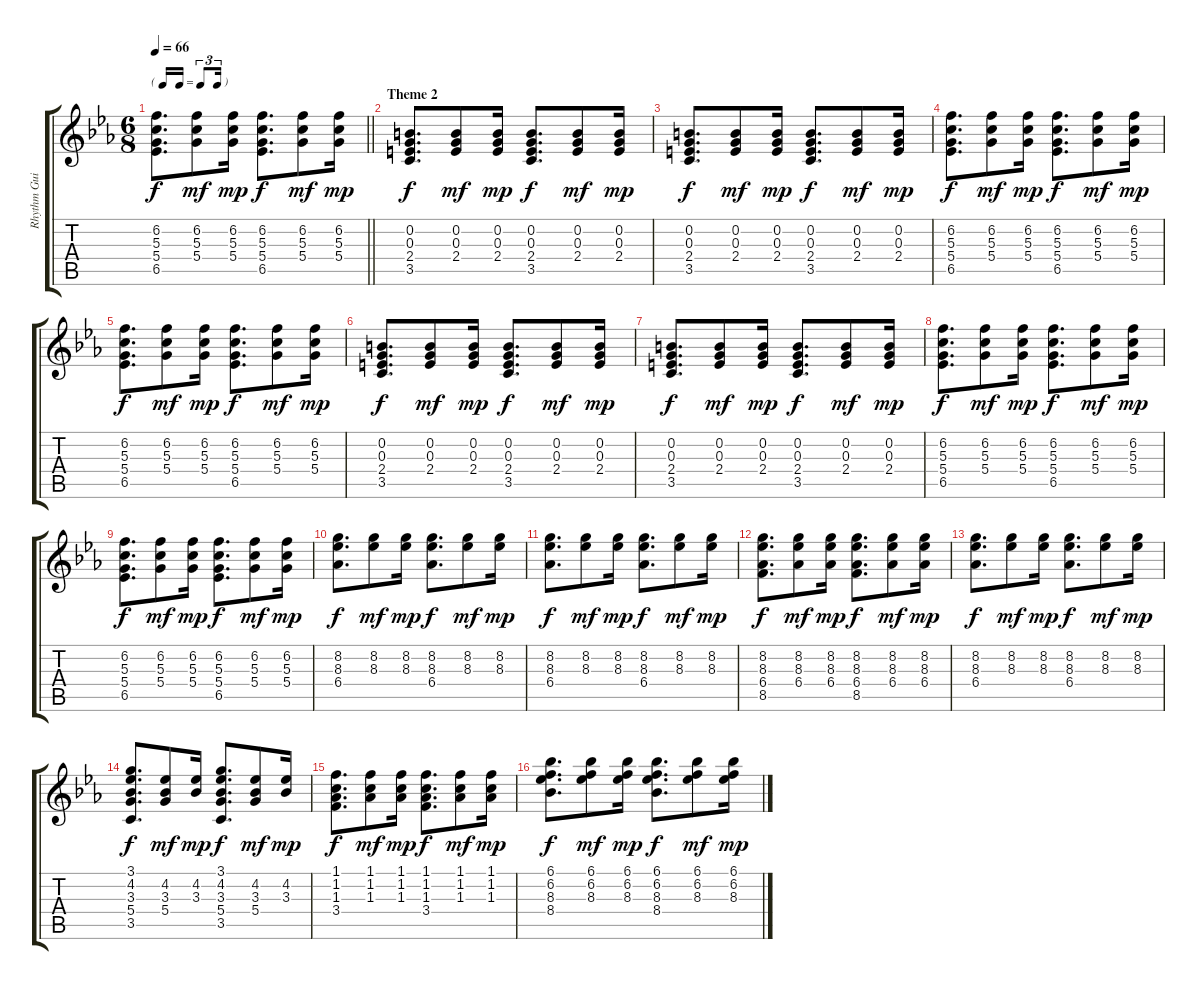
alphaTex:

\track ("Rhythm Guitar" "Rhythm Gui") {instrument acousticguitarsteel}
\staff {score tabs}
\tuning (E4 B3 G3 D3 A2 E2) {hide}
\ts (6 8)
\tf triplet16th
\tempo 66
\clef g2
\barLineRight lightlight
\ks cminor
(6.2 5.3 5.4 6.5).8{d dy f} (6.2 5.3 5.4).8{dy mf} (6.2 5.3 5.4).16{dy mp} (6.2 5.3 5.4 6.5).8{d dy f} (6.2 5.3 5.4).8{dy mf} (6.2 5.3 5.4).16{dy mp} |
\section ("" "Theme 2")
(0.2 0.3 2.4 3.5).8{d dy f} (0.2 0.3 2.4).8{dy mf} (0.2 0.3 2.4).16{dy mp} (0.2 0.3 2.4 3.5).8{d dy f} (0.2 0.3 2.4).8{dy mf} (0.2 0.3 2.4).16{dy mp} |
(0.2 0.3 2.4 3.5).8{d dy f} (0.2 0.3 2.4).8{dy mf} (0.2 0.3 2.4).16{dy mp} (0.2 0.3 2.4 3.5).8{d dy f} (0.2 0.3 2.4).8{dy mf} (0.2 0.3 2.4).16{dy mp} |
(6.2 5.3 5.4 6.5).8{d dy f} (6.2 5.3 5.4).8{dy mf} (6.2 5.3 5.4).16{dy mp} (6.2 5.3 5.4 6.5).8{d dy f} (6.2 5.3 5.4).8{dy mf} (6.2 5.3 5.4).16{dy mp} |
(6.2 5.3 5.4 6.5).8{d dy f} (6.2 5.3 5.4).8{dy mf} (6.2 5.3 5.4).16{dy mp} (6.2 5.3 5.4 6.5).8{d dy f} (6.2 5.3 5.4).8{dy mf} (6.2 5.3 5.4).16{dy mp} |
(0.2 0.3 2.4 3.5).8{d dy f} (0.2 0.3 2.4).8{dy mf} (0.2 0.3 2.4).16{dy mp} (0.2 0.3 2.4 3.5).8{d dy f} (0.2 0.3 2.4).8{dy mf} (0.2 0.3 2.4).16{dy mp} |
(0.2 0.3 2.4 3.5).8{d dy f} (0.2 0.3 2.4).8{dy mf} (0.2 0.3 2.4).16{dy mp} (0.2 0.3 2.4 3.5).8{d dy f} (0.2 0.3 2.4).8{dy mf} (0.2 0.3 2.4).16{dy mp} |
(6.2 5.3 5.4 6.5).8{d dy f} (6.2 5.3 5.4).8{dy mf} (6.2 5.3 5.4).16{dy mp} (6.2 5.3 5.4 6.5).8{d dy f} (6.2 5.3 5.4).8{dy mf} (6.2 5.3 5.4).16{dy mp} |
(6.2 5.3 5.4 6.5).8{d dy f} (6.2 5.3 5.4).8{dy mf} (6.2 5.3 5.4).16{dy mp} (6.2 5.3 5.4 6.5).8{d dy f} (6.2 5.3 5.4).8{dy mf} (6.2 5.3 5.4).16{dy mp} |
(8.2 8.3 6.4).8{d dy f} (8.2 8.3).8{dy mf} (8.2 8.3).16{dy mp} (8.2 8.3 6.4).8{d dy f} (8.2 8.3).8{dy mf} (8.2 8.3).16{dy mp} |
(8.2 8.3 6.4).8{d dy f} (8.2 8.3).8{dy mf} (8.2 8.3).16{dy mp} (8.2 8.3 6.4).8{d dy f} (8.2 8.3).8{dy mf} (8.2 8.3).16{dy mp} |
(8.2 8.3 6.4 8.5).8{d dy f} (8.2 8.3 6.4).8{dy mf} (8.2 8.3 6.4).16{dy mp} (8.2 8.3 6.4 8.5).8{d dy f} (8.2 8.3 6.4).8{dy mf} (8.2 8.3 6.4).16{dy mp} |
(8.2 8.3 6.4).8{d dy f} (8.2 8.3).8{dy mf} (8.2 8.3).16{dy mp} (8.2 8.3 6.4).8{d dy f} (8.2 8.3).8{dy mf} (8.2 8.3).16{dy mp} |
(3.1 4.2 3.3 5.4 3.5).8{d dy f} (4.2 3.3 5.4).8{dy mf} (4.2 3.3).16{dy mp} (3.1 4.2 3.3 5.4 3.5).8{d dy f} (4.2 3.3 5.4).8{dy mf} (4.2 3.3).16{dy mp} |
(1.1 1.2 1.3 3.4).8{d dy f} (1.1 1.2 1.3).8{dy mf} (1.1 1.2 1.3).16{dy mp} (1.1 1.2 1.3 3.4).8{d dy f} (1.1 1.2 1.3).8{dy mf} (1.1 1.2 1.3).16{dy mp} |
(6.1 6.2 8.3 8.4).8{d dy f} (6.1 6.2 8.3).8{dy mf} (6.1 6.2 8.3).16{dy mp} (6.1 6.2 8.3 8.4).8{d dy f} (6.1 6.2 8.3).8{dy mf} (6.1 6.2 8.3).16{dy mp}
